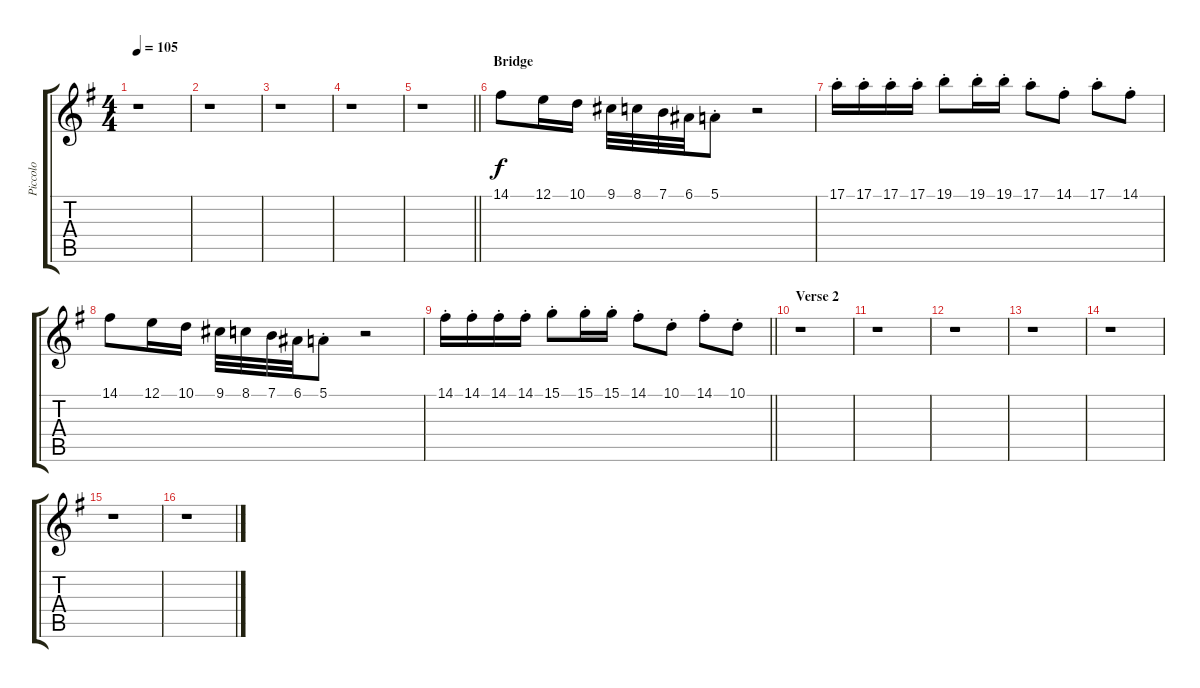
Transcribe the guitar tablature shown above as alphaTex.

\track ("Piccolo" "Piccolo") {instrument piccolo}
\staff {score tabs}
\tuning (E4 B3 G3 D3 A2 E2) {hide}
\ts (4 4)
\tempo 105
\clef g2
\ks g
r.1{dy f} |
r.1 |
r.1 |
r.1 |
\barLineRight lightlight
r.1 |
\section ("" "Bridge")
14.1.8 12.1.16 10.1.16 9.1.32 8.1.32 7.1.32 6.1.32 5.1{st}.8 r.2 |
17.1{st}.16 17.1{st}.16 17.1{st}.16 17.1{st}.16 19.1{st}.8 19.1{st}.16 19.1{st}.16 17.1{st}.8 14.1{st}.8 17.1{st}.8 14.1{st}.8 |
14.1.8 12.1.16 10.1.16 9.1.32 8.1.32 7.1.32 6.1.32 5.1{st}.8 r.2 |
\barLineRight lightlight
14.1{st}.16 14.1{st}.16 14.1{st}.16 14.1{st}.16 15.1{st}.8 15.1{st}.16 15.1{st}.16 14.1{st}.8 10.1{st}.8 14.1{st}.8 10.1{st}.8 |
\section ("" "Verse 2")
r.1 |
r.1 |
r.1 |
r.1 |
r.1 |
r.1 |
r.1
